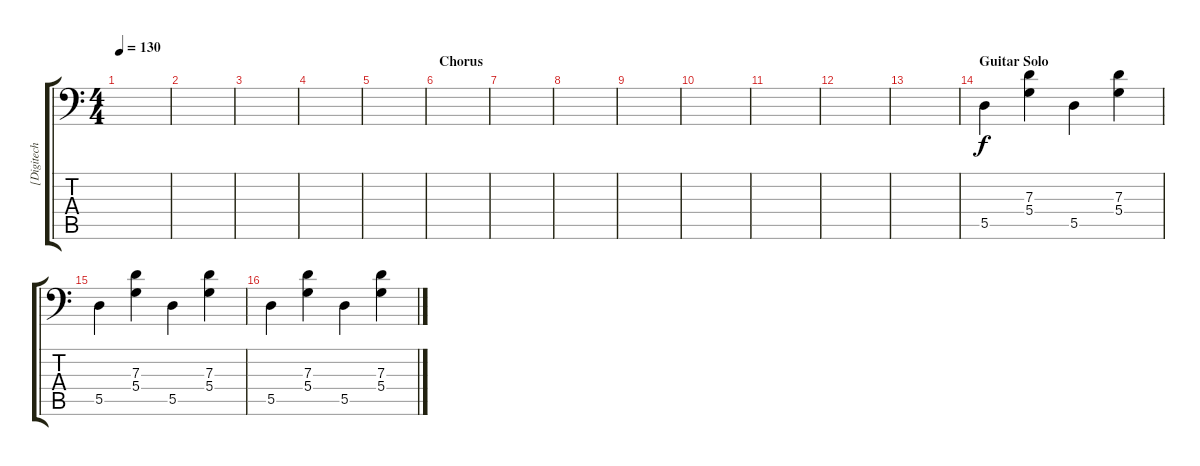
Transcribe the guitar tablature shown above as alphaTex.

\track ("[Digitech Whammy Pedal -1 octave]" "[Digitech ") {instrument distortionguitar}
\staff {score tabs}
\tuning (E3 B2 G2 D2 A1 E1) {hide}
\ts (4 4)
\tempo 130
\clef f4
\ks c
|
|
|
|
|
\section ("" "Chorus")
|
|
|
|
|
|
|
|
\section ("" "Guitar Solo")
5.5.4 (7.3 5.4).4 5.5.4 (7.3 5.4).4 |
5.5.4 (7.3 5.4).4 5.5.4 (7.3 5.4).4 |
5.5.4 (7.3 5.4).4 5.5.4 (7.3 5.4).4
